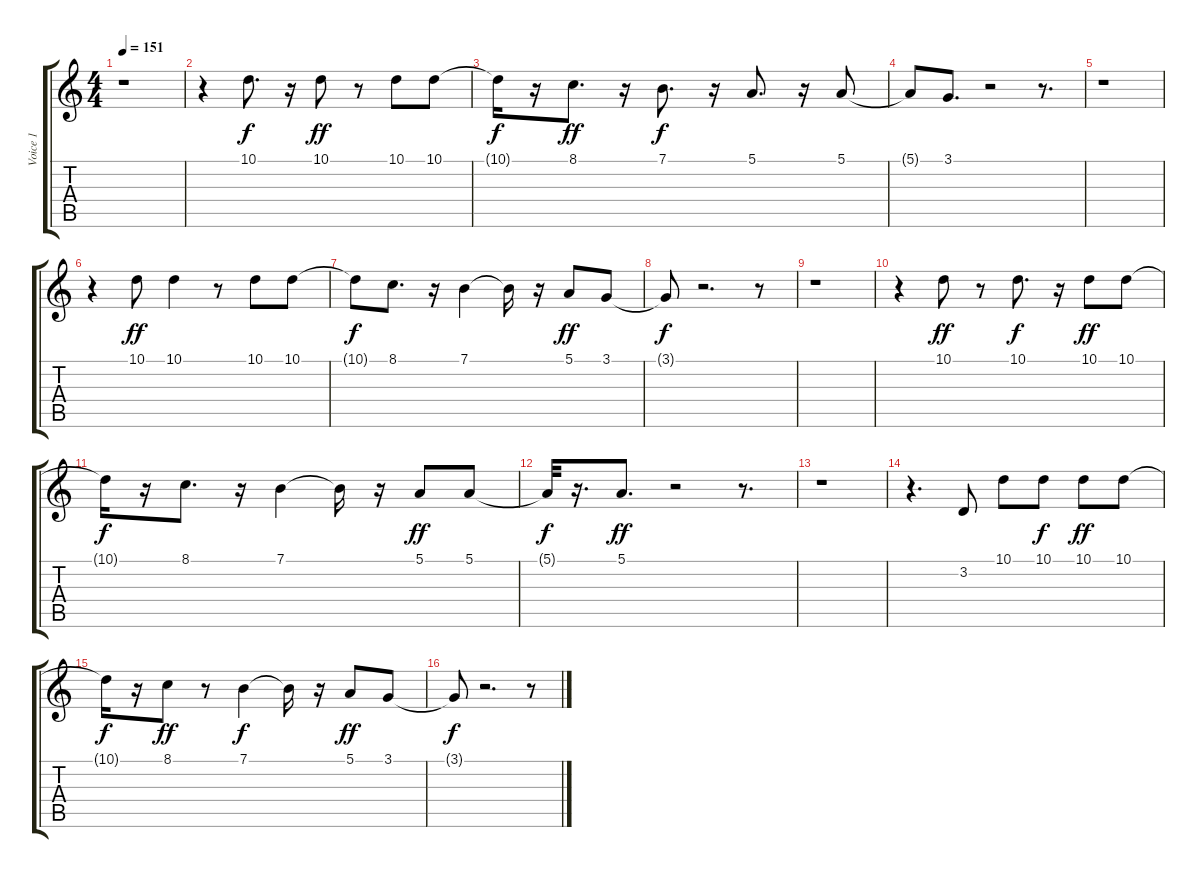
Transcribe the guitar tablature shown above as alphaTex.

\track ("Voice 1" "Voice 1") {instrument stringensemble2}
\staff {score tabs}
\tuning (E4 B3 G3 D3 A2 E2) {hide}
\ts (4 4)
\tempo 151
\clef g2
\ks c
r.1{dy f} |
r.4 10.1.8{d} r.16 10.1.8{dy ff} r.8 10.1.8 10.1.8 |
10.1{t}.16{dy f} r.16 8.1.8{d dy ff} r.16 7.1.8{d dy f} r.16 5.1.8{d} r.16 5.1.8 |
5.1{t}.8 3.1.8{d} r.2 r.8{d} |
r.1 |
r.4 10.1.8{dy ff} 10.1.4 r.8 10.1.8 10.1.8 |
10.1{t}.8{dy f} 8.1.8{d} r.16 7.1.4 7.1{t}.16 r.16 5.1.8{dy ff} 3.1.8 |
3.1{t}.8{dy f} r.2{d} r.8 |
r.1 |
r.4 10.1.8{dy ff} r.8 10.1.8{d dy f} r.16 10.1.8{dy ff} 10.1.8 |
10.1{t}.16{dy f} r.16 8.1.8{d} r.16 7.1.4 7.1{t}.16 r.16 5.1.8{dy ff} 5.1.8 |
5.1{t}.32{dy f} r.16{d} 5.1.8{d dy ff} r.2 r.8{d} |
r.1 |
r.4{d} 3.2.8 10.1.8 10.1.8{dy f} 10.1.8{dy ff} 10.1.8 |
10.1{t}.16{dy f} r.16 8.1.8{dy ff} r.8 7.1.4{dy f} 7.1{t}.16 r.16 5.1.8{dy ff} 3.1.8 |
3.1{t}.8{dy f} r.2{d} r.8
